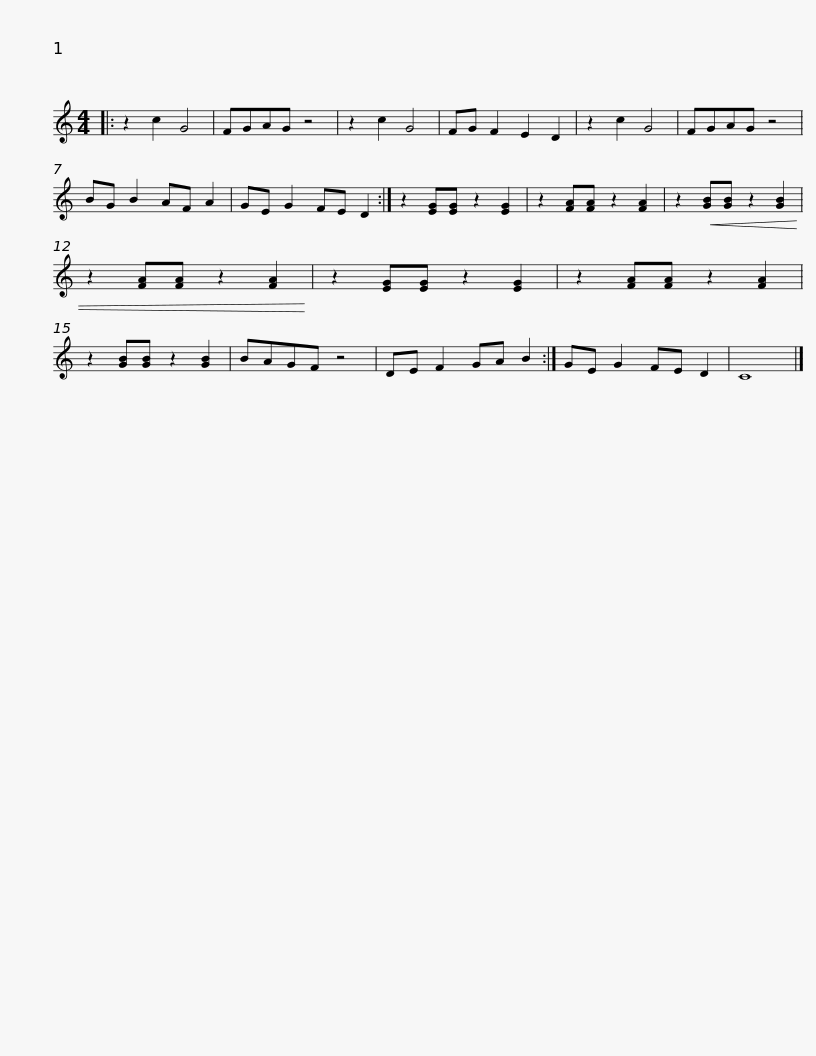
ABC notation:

X:1
L:1/8
M:4/4
I:linebreak $
K:C
V:1 treble
V:1
|: z2 c2 G4 | FGAG z4 | z2 c2 G4 | FG F2 E2 D2 | z2 c2 G4 |$ %5
 FGAG z4 | BG B2 AF A2 | GE G2 FE D2 :| z2 [EG][EG] z2 [EG]2 | z2 [FA][FA] z2 [FA]2 |$ %10
 z2!<(! [GB][GB] z2 [GB]2 | z2 [FA][FA] z2 [FA]2!<)! | z2 [EG][EG] z2 [EG]2 | z2 [FA][FA] z2 [FA]2 | z2 [GB][GB] z2 [GB]2 |$ %15
 BAGF z4 | DE F2 GA B2 :| GE G2 FE D2 | C8 |] %19
